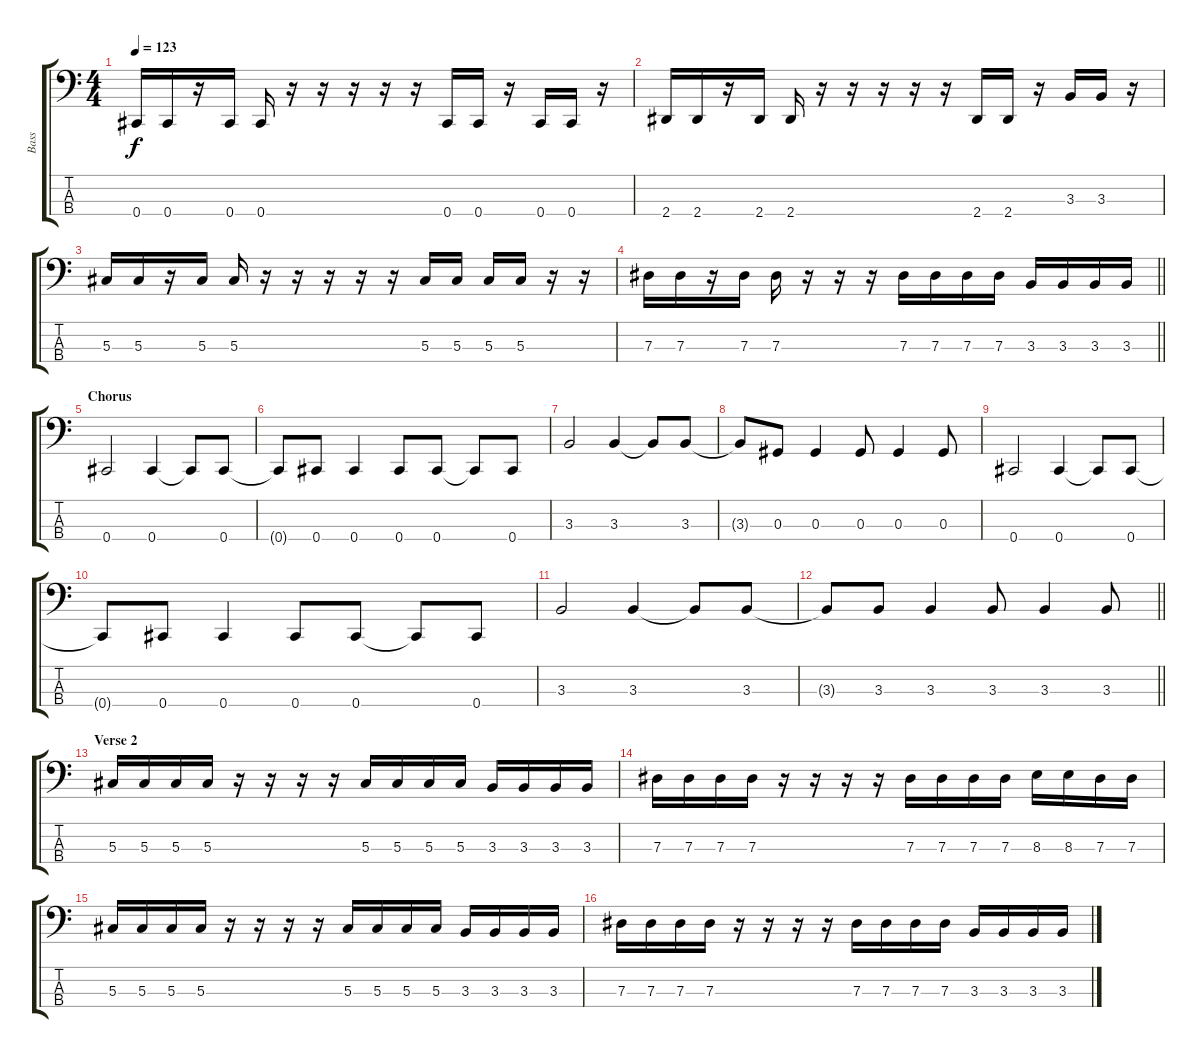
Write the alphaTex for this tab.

\track ("Bass" "Bass") {instrument electricbassfinger}
\staff {score tabs}
\tuning (Gb2 Db2 Ab1 Db1) {hide}
\ts (4 4)
\tempo 123
\clef f4
\ks c
0.4.16{dy f} 0.4.16 r.16 0.4.16 0.4.16 r.16 r.16 r.16 r.16 r.16 0.4.16 0.4.16 r.16 0.4.16 0.4.16 r.16 |
2.4.16 2.4.16 r.16 2.4.16 2.4.16 r.16 r.16 r.16 r.16 r.16 2.4.16 2.4.16 r.16 3.3.16 3.3.16 r.16 |
5.3.16 5.3.16 r.16 5.3.16 5.3.16 r.16 r.16 r.16 r.16 r.16 5.3.16 5.3.16 5.3.16 5.3.16 r.16 r.16 |
\barLineRight lightlight
7.3.16 7.3.16 r.16 7.3.16 7.3.16 r.16 r.16 r.16 7.3.16 7.3.16 7.3.16 7.3.16 3.3.16 3.3.16 3.3.16 3.3.16 |
\section ("" "Chorus")
0.4.2 0.4.4 0.4{t}.8 0.4.8 |
0.4{t}.8 0.4.8 0.4.4 0.4.8 0.4.8 0.4{t}.8 0.4.8 |
3.3.2 3.3.4 3.3{t}.8 3.3.8 |
3.3{t}.8 0.3.8 0.3.4 0.3.8 0.3.4 0.3.8 |
0.4.2 0.4.4 0.4{t}.8 0.4.8 |
0.4{t}.8 0.4.8 0.4.4 0.4.8 0.4.8 0.4{t}.8 0.4.8 |
3.3.2 3.3.4 3.3{t}.8 3.3.8 |
\barLineRight lightlight
3.3{t}.8 3.3.8 3.3.4 3.3.8 3.3.4 3.3.8 |
\section ("" "Verse 2")
5.3.16 5.3.16 5.3.16 5.3.16 r.16 r.16 r.16 r.16 5.3.16 5.3.16 5.3.16 5.3.16 3.3.16 3.3.16 3.3.16 3.3.16 |
7.3.16 7.3.16 7.3.16 7.3.16 r.16 r.16 r.16 r.16 7.3.16 7.3.16 7.3.16 7.3.16 8.3.16 8.3.16 7.3.16 7.3.16 |
5.3.16 5.3.16 5.3.16 5.3.16 r.16 r.16 r.16 r.16 5.3.16 5.3.16 5.3.16 5.3.16 3.3.16 3.3.16 3.3.16 3.3.16 |
7.3.16 7.3.16 7.3.16 7.3.16 r.16 r.16 r.16 r.16 7.3.16 7.3.16 7.3.16 7.3.16 3.3.16 3.3.16 3.3.16 3.3.16
